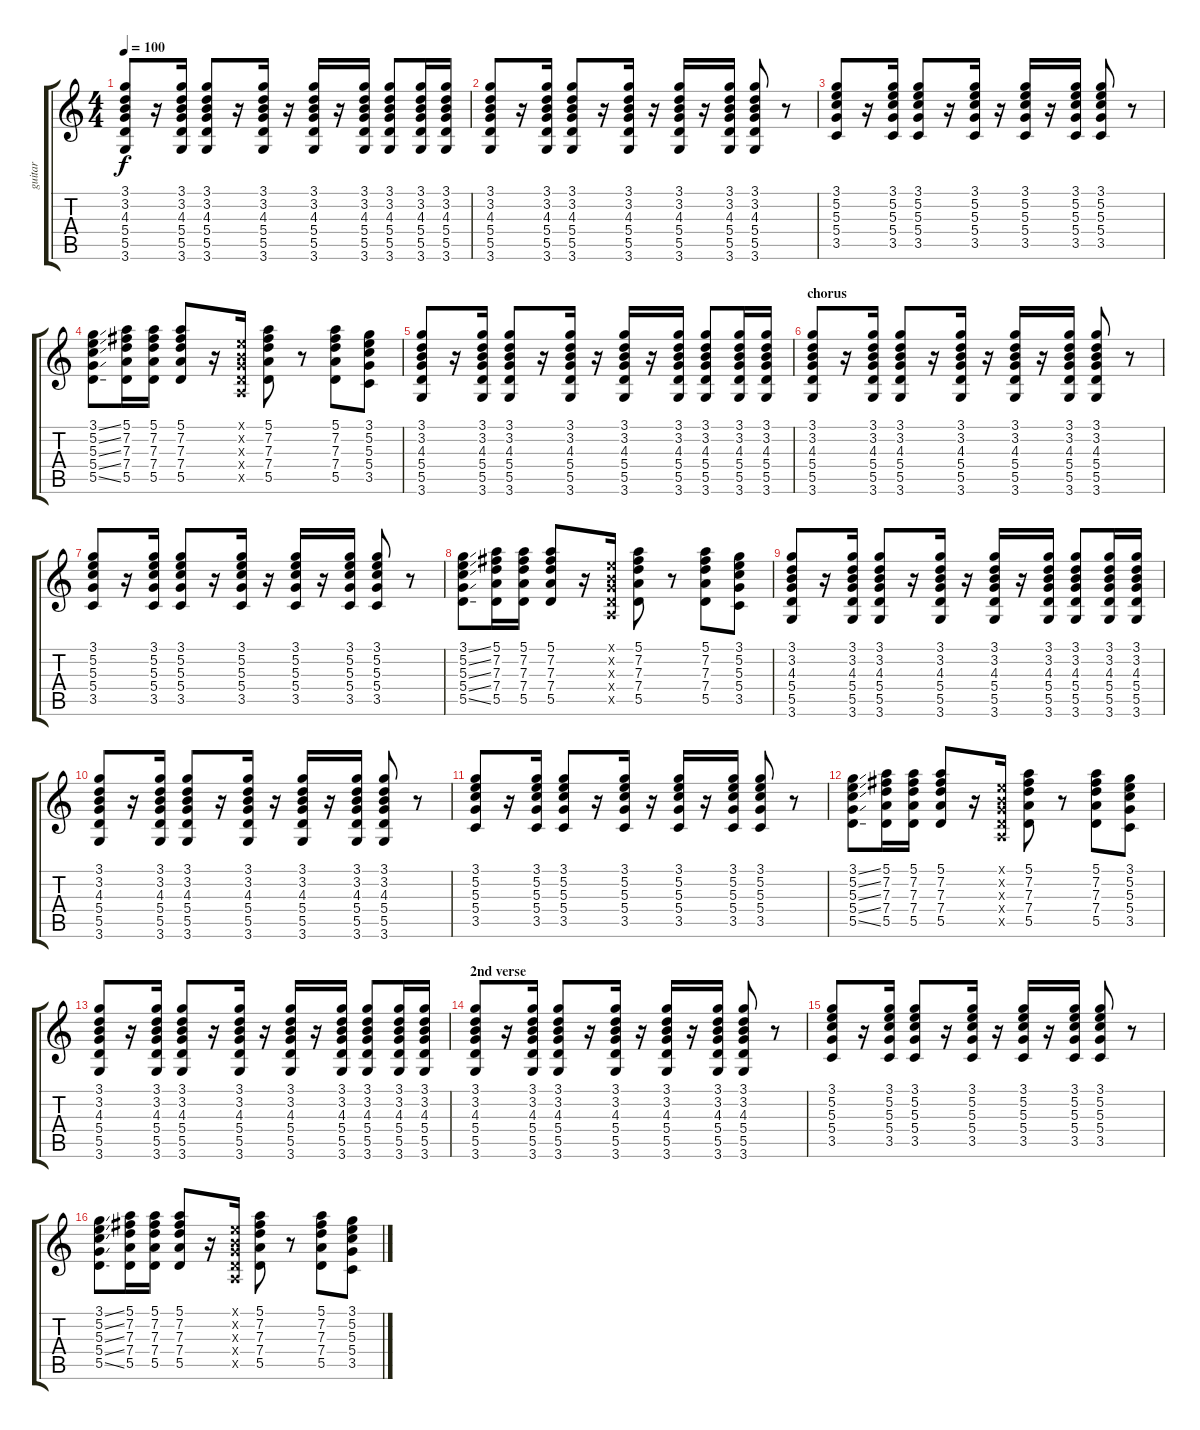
\track ("guitar" "guitar") {instrument electricguitarclean}
\staff {score tabs}
\tuning (E4 B3 G3 D3 A2 E2) {hide}
\ts (4 4)
\tempo 100
\clef g2
\ks c
(3.1 3.2 4.3 5.4 5.5 3.6).8{dy f} r.16 (3.1 3.2 4.3 5.4 5.5 3.6).16 (3.1 3.2 4.3 5.4 5.5 3.6).8 r.16 (3.1 3.2 4.3 5.4 5.5 3.6).16 r.16 (3.1 3.2 4.3 5.4 5.5 3.6).16 r.16 (3.1 3.2 4.3 5.4 5.5 3.6).16 (3.1 3.2 4.3 5.4 5.5 3.6).8 (3.1 3.2 4.3 5.4 5.5 3.6).16 (3.1 3.2 4.3 5.4 5.5 3.6).16 |
(3.1 3.2 4.3 5.4 5.5 3.6).8 r.16 (3.1 3.2 4.3 5.4 5.5 3.6).16 (3.1 3.2 4.3 5.4 5.5 3.6).8 r.16 (3.1 3.2 4.3 5.4 5.5 3.6).16 r.16 (3.1 3.2 4.3 5.4 5.5 3.6).16 r.16 (3.1 3.2 4.3 5.4 5.5 3.6).16 (3.1 3.2 4.3 5.4 5.5 3.6).8 r.8 |
(3.1 5.2 5.3 5.4 3.5).8 r.16 (3.1 5.2 5.3 5.4 3.5).16 (3.1 5.2 5.3 5.4 3.5).8 r.16 (3.1 5.2 5.3 5.4 3.5).16 r.16 (3.1 5.2 5.3 5.4 3.5).16 r.16 (3.1 5.2 5.3 5.4 3.5).16 (3.1 5.2 5.3 5.4 3.5).8 r.8 |
(3.1{ss} 5.2{ss} 5.3{ss} 5.4{ss} 5.5{ss}).8 (5.1 7.2 7.3 7.4 5.5).16 (5.1 7.2 7.3 7.4 5.5).16 (5.1 7.2 7.3 7.4 5.5).8 r.16 (0.1{x} 0.2{x} 0.3{x} 0.4{x} 0.5{x}).16 (5.1 7.2 7.3 7.4 5.5).8 r.8 (5.1 7.2 7.3 7.4 5.5).8 (3.1 5.2 5.3 5.4 3.5).8 |
(3.1 3.2 4.3 5.4 5.5 3.6).8 r.16 (3.1 3.2 4.3 5.4 5.5 3.6).16 (3.1 3.2 4.3 5.4 5.5 3.6).8 r.16 (3.1 3.2 4.3 5.4 5.5 3.6).16 r.16 (3.1 3.2 4.3 5.4 5.5 3.6).16 r.16 (3.1 3.2 4.3 5.4 5.5 3.6).16 (3.1 3.2 4.3 5.4 5.5 3.6).8 (3.1 3.2 4.3 5.4 5.5 3.6).16 (3.1 3.2 4.3 5.4 5.5 3.6).16 |
\section ("" "chorus")
(3.1 3.2 4.3 5.4 5.5 3.6).8 r.16 (3.1 3.2 4.3 5.4 5.5 3.6).16 (3.1 3.2 4.3 5.4 5.5 3.6).8 r.16 (3.1 3.2 4.3 5.4 5.5 3.6).16 r.16 (3.1 3.2 4.3 5.4 5.5 3.6).16 r.16 (3.1 3.2 4.3 5.4 5.5 3.6).16 (3.1 3.2 4.3 5.4 5.5 3.6).8 r.8 |
(3.1 5.2 5.3 5.4 3.5).8 r.16 (3.1 5.2 5.3 5.4 3.5).16 (3.1 5.2 5.3 5.4 3.5).8 r.16 (3.1 5.2 5.3 5.4 3.5).16 r.16 (3.1 5.2 5.3 5.4 3.5).16 r.16 (3.1 5.2 5.3 5.4 3.5).16 (3.1 5.2 5.3 5.4 3.5).8 r.8 |
(3.1{ss} 5.2{ss} 5.3{ss} 5.4{ss} 5.5{ss}).8 (5.1 7.2 7.3 7.4 5.5).16 (5.1 7.2 7.3 7.4 5.5).16 (5.1 7.2 7.3 7.4 5.5).8 r.16 (0.1{x} 0.2{x} 0.3{x} 0.4{x} 0.5{x}).16 (5.1 7.2 7.3 7.4 5.5).8 r.8 (5.1 7.2 7.3 7.4 5.5).8 (3.1 5.2 5.3 5.4 3.5).8 |
(3.1 3.2 4.3 5.4 5.5 3.6).8 r.16 (3.1 3.2 4.3 5.4 5.5 3.6).16 (3.1 3.2 4.3 5.4 5.5 3.6).8 r.16 (3.1 3.2 4.3 5.4 5.5 3.6).16 r.16 (3.1 3.2 4.3 5.4 5.5 3.6).16 r.16 (3.1 3.2 4.3 5.4 5.5 3.6).16 (3.1 3.2 4.3 5.4 5.5 3.6).8 (3.1 3.2 4.3 5.4 5.5 3.6).16 (3.1 3.2 4.3 5.4 5.5 3.6).16 |
(3.1 3.2 4.3 5.4 5.5 3.6).8 r.16 (3.1 3.2 4.3 5.4 5.5 3.6).16 (3.1 3.2 4.3 5.4 5.5 3.6).8 r.16 (3.1 3.2 4.3 5.4 5.5 3.6).16 r.16 (3.1 3.2 4.3 5.4 5.5 3.6).16 r.16 (3.1 3.2 4.3 5.4 5.5 3.6).16 (3.1 3.2 4.3 5.4 5.5 3.6).8 r.8 |
(3.1 5.2 5.3 5.4 3.5).8 r.16 (3.1 5.2 5.3 5.4 3.5).16 (3.1 5.2 5.3 5.4 3.5).8 r.16 (3.1 5.2 5.3 5.4 3.5).16 r.16 (3.1 5.2 5.3 5.4 3.5).16 r.16 (3.1 5.2 5.3 5.4 3.5).16 (3.1 5.2 5.3 5.4 3.5).8 r.8 |
(3.1{ss} 5.2{ss} 5.3{ss} 5.4{ss} 5.5{ss}).8 (5.1 7.2 7.3 7.4 5.5).16 (5.1 7.2 7.3 7.4 5.5).16 (5.1 7.2 7.3 7.4 5.5).8 r.16 (0.1{x} 0.2{x} 0.3{x} 0.4{x} 0.5{x}).16 (5.1 7.2 7.3 7.4 5.5).8 r.8 (5.1 7.2 7.3 7.4 5.5).8 (3.1 5.2 5.3 5.4 3.5).8 |
(3.1 3.2 4.3 5.4 5.5 3.6).8 r.16 (3.1 3.2 4.3 5.4 5.5 3.6).16 (3.1 3.2 4.3 5.4 5.5 3.6).8 r.16 (3.1 3.2 4.3 5.4 5.5 3.6).16 r.16 (3.1 3.2 4.3 5.4 5.5 3.6).16 r.16 (3.1 3.2 4.3 5.4 5.5 3.6).16 (3.1 3.2 4.3 5.4 5.5 3.6).8 (3.1 3.2 4.3 5.4 5.5 3.6).16 (3.1 3.2 4.3 5.4 5.5 3.6).16 |
\section ("" "2nd verse")
(3.1 3.2 4.3 5.4 5.5 3.6).8 r.16 (3.1 3.2 4.3 5.4 5.5 3.6).16 (3.1 3.2 4.3 5.4 5.5 3.6).8 r.16 (3.1 3.2 4.3 5.4 5.5 3.6).16 r.16 (3.1 3.2 4.3 5.4 5.5 3.6).16 r.16 (3.1 3.2 4.3 5.4 5.5 3.6).16 (3.1 3.2 4.3 5.4 5.5 3.6).8 r.8 |
(3.1 5.2 5.3 5.4 3.5).8 r.16 (3.1 5.2 5.3 5.4 3.5).16 (3.1 5.2 5.3 5.4 3.5).8 r.16 (3.1 5.2 5.3 5.4 3.5).16 r.16 (3.1 5.2 5.3 5.4 3.5).16 r.16 (3.1 5.2 5.3 5.4 3.5).16 (3.1 5.2 5.3 5.4 3.5).8 r.8 |
(3.1{ss} 5.2{ss} 5.3{ss} 5.4{ss} 5.5{ss}).8 (5.1 7.2 7.3 7.4 5.5).16 (5.1 7.2 7.3 7.4 5.5).16 (5.1 7.2 7.3 7.4 5.5).8 r.16 (0.1{x} 0.2{x} 0.3{x} 0.4{x} 0.5{x}).16 (5.1 7.2 7.3 7.4 5.5).8 r.8 (5.1 7.2 7.3 7.4 5.5).8 (3.1 5.2 5.3 5.4 3.5).8
